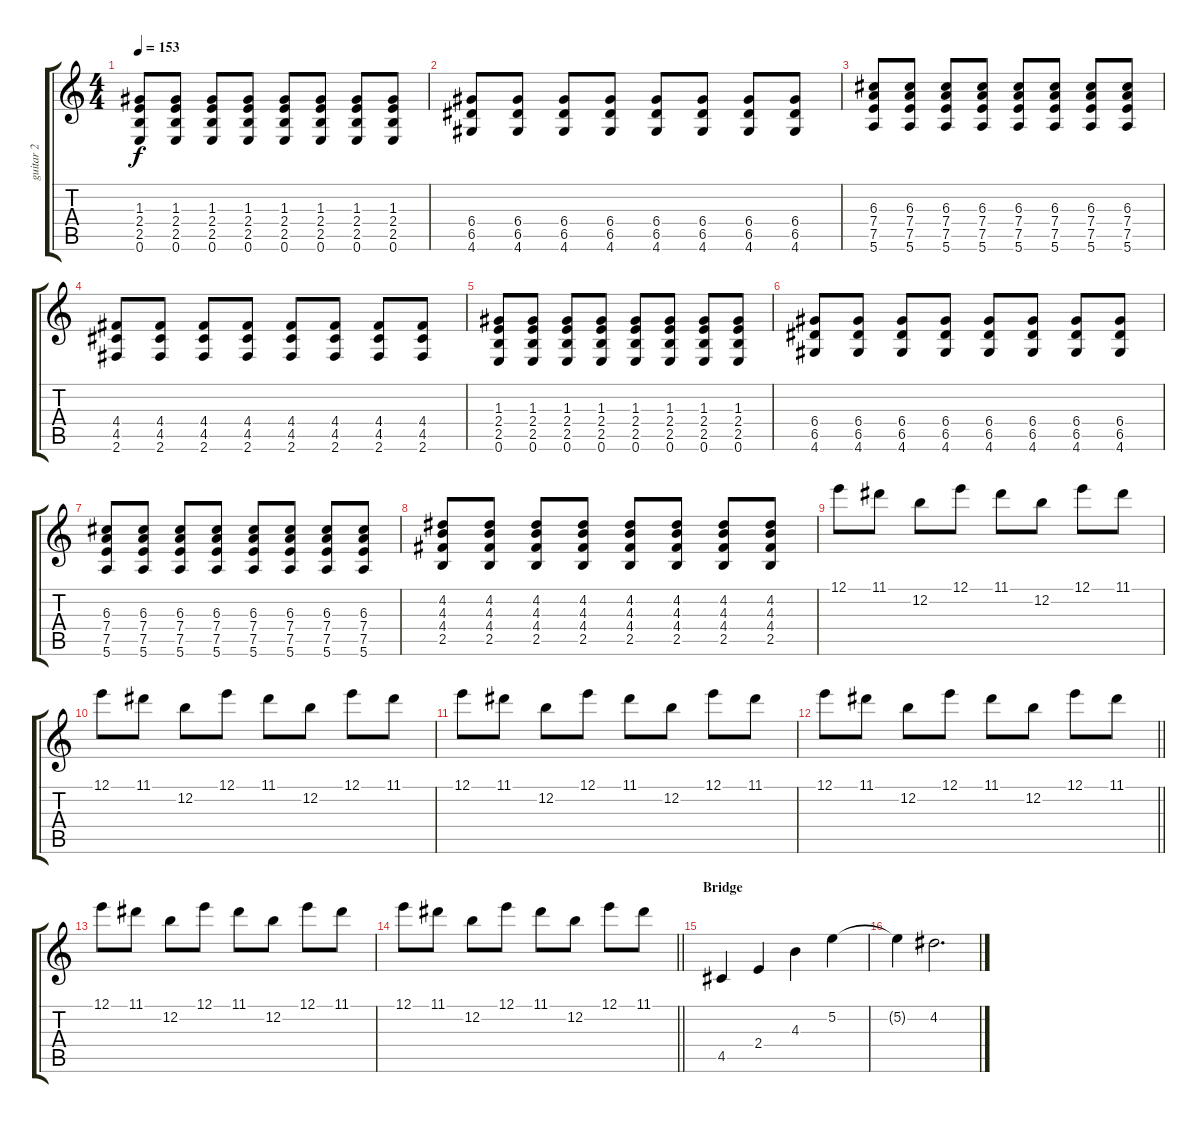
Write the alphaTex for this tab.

\track ("guitar 2" "guitar 2") {instrument electricguitarjazz}
\staff {score tabs}
\tuning (E4 B3 G3 D3 A2 E2) {hide}
\ts (4 4)
\tempo 153
\clef g2
\ks c
(1.3 2.4 2.5 0.6).8{dy f} (1.3 2.4 2.5 0.6).8 (1.3 2.4 2.5 0.6).8 (1.3 2.4 2.5 0.6).8 (1.3 2.4 2.5 0.6).8 (1.3 2.4 2.5 0.6).8 (1.3 2.4 2.5 0.6).8 (1.3 2.4 2.5 0.6).8 |
(6.4 6.5 4.6).8 (6.4 6.5 4.6).8 (6.4 6.5 4.6).8 (6.4 6.5 4.6).8 (6.4 6.5 4.6).8 (6.4 6.5 4.6).8 (6.4 6.5 4.6).8 (6.4 6.5 4.6).8 |
(6.3 7.4 7.5 5.6).8 (6.3 7.4 7.5 5.6).8 (6.3 7.4 7.5 5.6).8 (6.3 7.4 7.5 5.6).8 (6.3 7.4 7.5 5.6).8 (6.3 7.4 7.5 5.6).8 (6.3 7.4 7.5 5.6).8 (6.3 7.4 7.5 5.6).8 |
(4.4 4.5 2.6).8 (4.4 4.5 2.6).8 (4.4 4.5 2.6).8 (4.4 4.5 2.6).8 (4.4 4.5 2.6).8 (4.4 4.5 2.6).8 (4.4 4.5 2.6).8 (4.4 4.5 2.6).8 |
(1.3 2.4 2.5 0.6).8 (1.3 2.4 2.5 0.6).8 (1.3 2.4 2.5 0.6).8 (1.3 2.4 2.5 0.6).8 (1.3 2.4 2.5 0.6).8 (1.3 2.4 2.5 0.6).8 (1.3 2.4 2.5 0.6).8 (1.3 2.4 2.5 0.6).8 |
(6.4 6.5 4.6).8 (6.4 6.5 4.6).8 (6.4 6.5 4.6).8 (6.4 6.5 4.6).8 (6.4 6.5 4.6).8 (6.4 6.5 4.6).8 (6.4 6.5 4.6).8 (6.4 6.5 4.6).8 |
(6.3 7.4 7.5 5.6).8 (6.3 7.4 7.5 5.6).8 (6.3 7.4 7.5 5.6).8 (6.3 7.4 7.5 5.6).8 (6.3 7.4 7.5 5.6).8 (6.3 7.4 7.5 5.6).8 (6.3 7.4 7.5 5.6).8 (6.3 7.4 7.5 5.6).8 |
(4.2 4.3 4.4 2.5).8 (4.2 4.3 4.4 2.5).8 (4.2 4.3 4.4 2.5).8 (4.2 4.3 4.4 2.5).8 (4.2 4.3 4.4 2.5).8 (4.2 4.3 4.4 2.5).8 (4.2 4.3 4.4 2.5).8 (4.2 4.3 4.4 2.5).8 |
12.1.8 11.1.8 12.2.8 12.1.8 11.1.8 12.2.8 12.1.8 11.1.8 |
12.1.8 11.1.8 12.2.8 12.1.8 11.1.8 12.2.8 12.1.8 11.1.8 |
12.1.8 11.1.8 12.2.8 12.1.8 11.1.8 12.2.8 12.1.8 11.1.8 |
\barLineRight lightlight
12.1.8 11.1.8 12.2.8 12.1.8 11.1.8 12.2.8 12.1.8 11.1.8 |
12.1.8 11.1.8 12.2.8 12.1.8 11.1.8 12.2.8 12.1.8 11.1.8 |
\barLineRight lightlight
12.1.8 11.1.8 12.2.8 12.1.8 11.1.8 12.2.8 12.1.8 11.1.8 |
\section ("" "Bridge")
4.5.4 2.4.4 4.3.4 5.2.4 |
5.2{t}.4 4.2.2{d}
